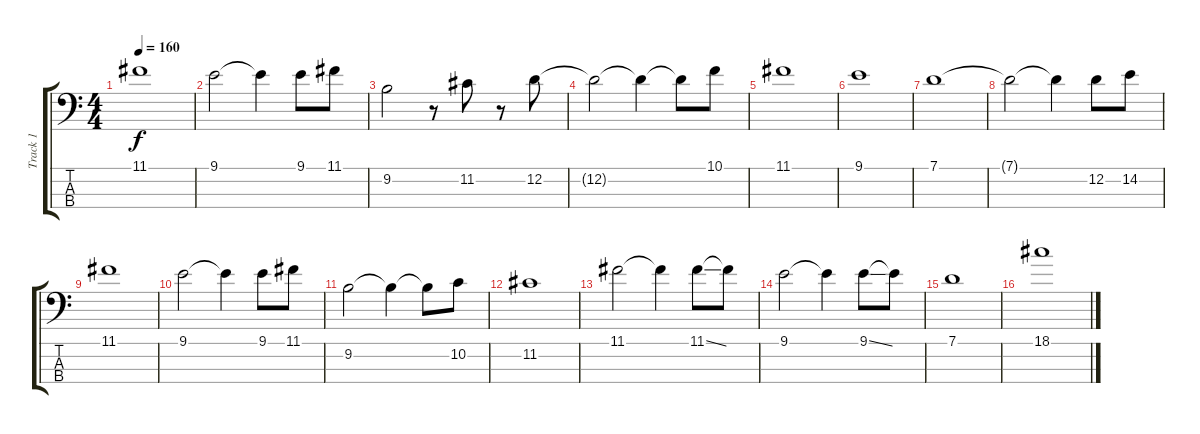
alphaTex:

\track ("Track 1" "Track 1") {instrument fretlessbass}
\staff {score tabs}
\tuning (G2 D2 A1 E1) {hide}
\ts (4 4)
\tempo 160
\clef f4
\ks c
11.1.1{dy f instrument fretlessbass} |
9.1.2 9.1{t}.4 9.1.8 11.1.8 |
9.2.2 r.8 11.2.8 r.8 12.2.8 |
12.2{t}.2 12.2{t}.4 12.2{t}.8 10.1.8 |
11.1.1 |
9.1.1 |
7.1.1 |
7.1{t}.2 7.1{t}.4 12.2.8 14.2.8 |
11.1.1 |
9.1.2 9.1{t}.4 9.1.8 11.1.8 |
9.2.2 9.2{t}.4 9.2{t}.8 10.2.8 |
11.2.1 |
11.1.2 11.1{t}.4 11.1{ss}.8 11.1{t}.8 |
9.1.2 9.1{t}.4 9.1{ss}.8 9.1{t}.8 |
7.1.1 |
18.1.1
